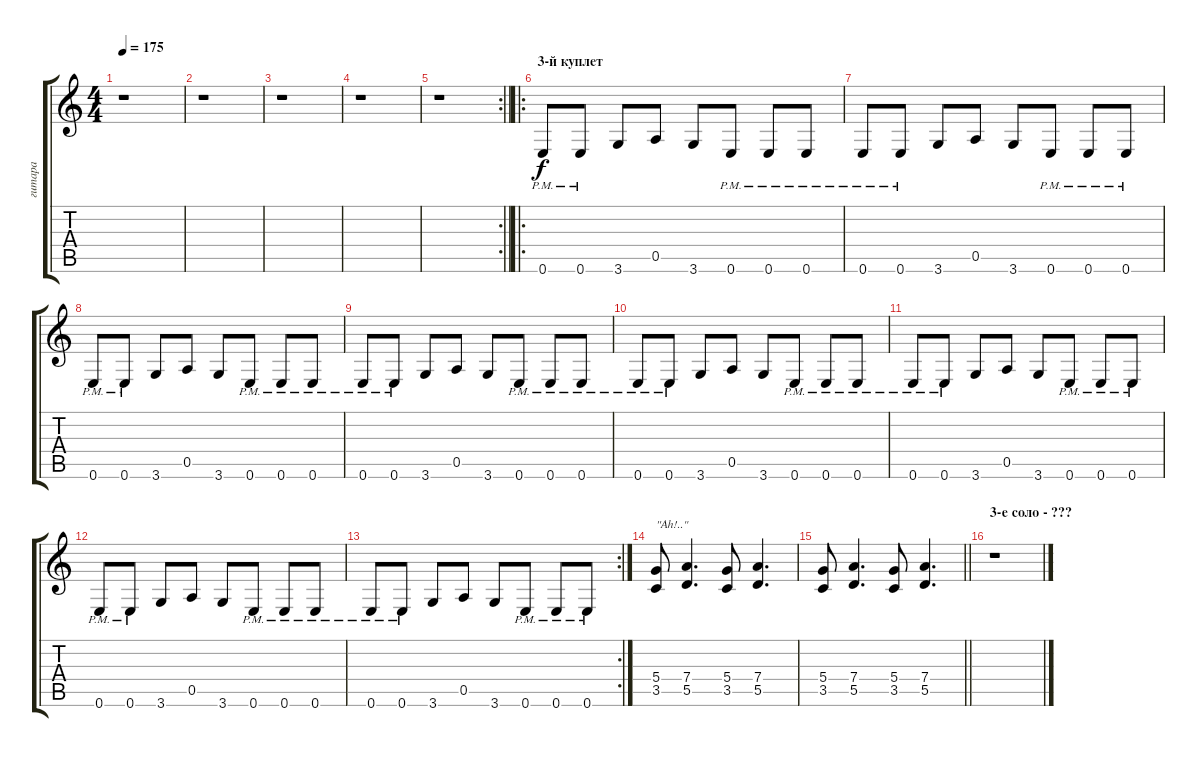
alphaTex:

\track ("гитара" "гитара") {instrument distortionguitar}
\staff {score tabs}
\tuning (E4 B3 G3 D3 A2 E2) {hide}
\ts (4 4)
\tempo 175
\clef g2
\ks c
r.1{dy f} |
r.1 |
r.1 |
r.1 |
\rc 2
\barLineRight lightlight
r.1 |
\ro
\section ("" "3-й куплет")
0.6{pm}.8 0.6{pm}.8 3.6.8 0.5.8 3.6.8 0.6{pm}.8 0.6{pm}.8 0.6{pm}.8 |
0.6{pm}.8 0.6{pm}.8 3.6.8 0.5.8 3.6.8 0.6{pm}.8 0.6{pm}.8 0.6{pm}.8 |
0.6{pm}.8 0.6{pm}.8 3.6.8 0.5.8 3.6.8 0.6{pm}.8 0.6{pm}.8 0.6{pm}.8 |
0.6{pm}.8 0.6{pm}.8 3.6.8 0.5.8 3.6.8 0.6{pm}.8 0.6{pm}.8 0.6{pm}.8 |
0.6{pm}.8 0.6{pm}.8 3.6.8 0.5.8 3.6.8 0.6{pm}.8 0.6{pm}.8 0.6{pm}.8 |
0.6{pm}.8 0.6{pm}.8 3.6.8 0.5.8 3.6.8 0.6{pm}.8 0.6{pm}.8 0.6{pm}.8 |
0.6{pm}.8 0.6{pm}.8 3.6.8 0.5.8 3.6.8 0.6{pm}.8 0.6{pm}.8 0.6{pm}.8 |
\rc 2
0.6{pm}.8 0.6{pm}.8 3.6.8 0.5.8 3.6.8 0.6{pm}.8 0.6{pm}.8 0.6{pm}.8 |
(5.4 3.5).8{txt "\"Ah!..\""} (7.4 5.5).4{d} (5.4 3.5).8 (7.4 5.5).4{d} |
\barLineRight lightlight
(5.4 3.5).8 (7.4 5.5).4{d} (5.4 3.5).8 (7.4 5.5).4{d} |
\section ("" "3-е соло - ???")
r.1
